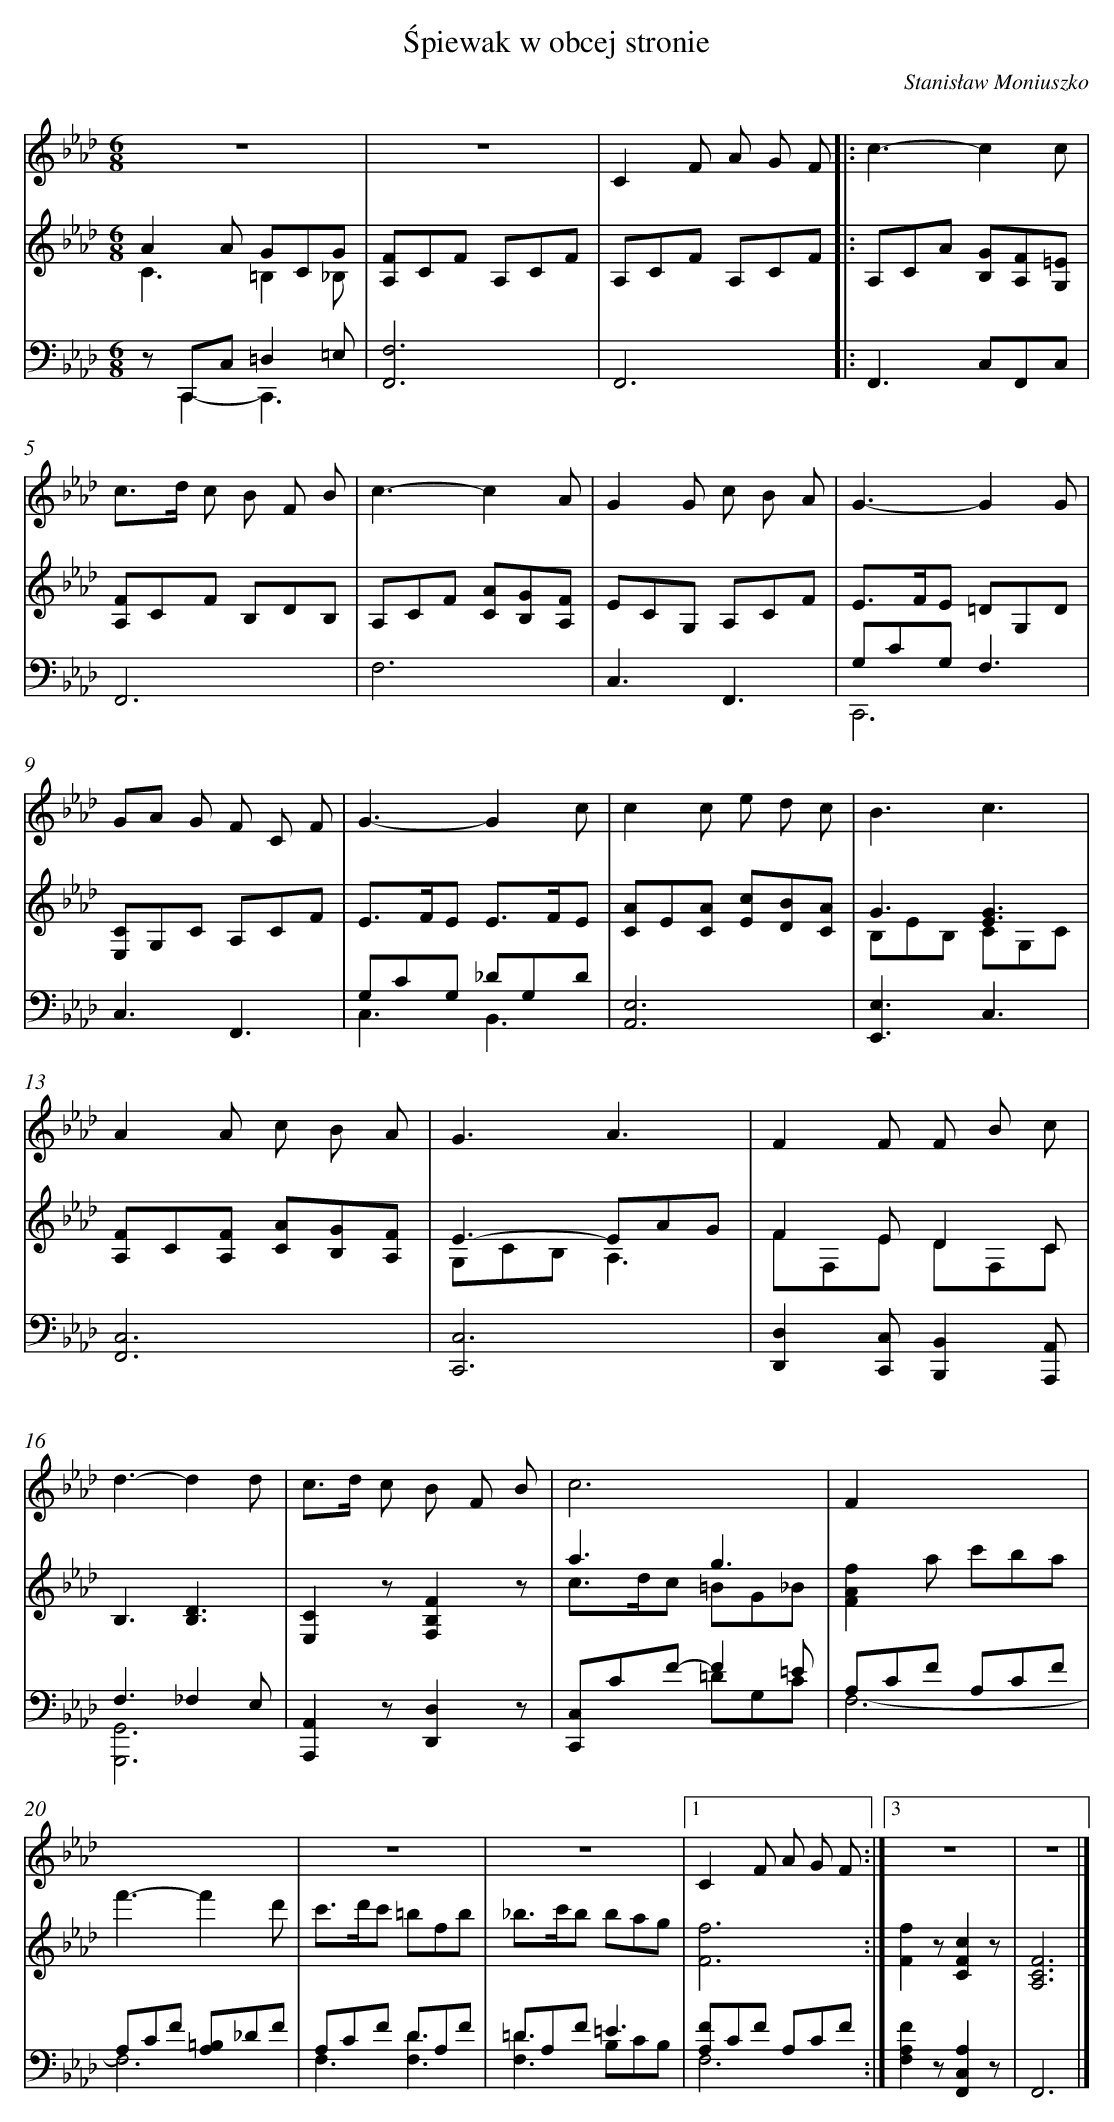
X:1
T: Śpiewak w obcej stronie
C: Stanisław Moniuszko
L: 1/8
M: 6/8
V: 1 clef=treble
V: 2 clef=treble
V: 3 clef=bass
K: Ab
[V:1] z6 |
[V:2] A2A GCG & C3=B,2_B, |
[V:3] z C,,C,=D,2=E, & xC,,2-C,,3 |
[V:1] z6 |
[V:2] [FA,]CF A,CF |
[V:3] [F,6F,,6] |
[V:1] C2F A G F ]|:
[V:2] A,CF A,CF ]|:
[V:3] F,,6 ]|:
[V:1] c3-c2c |
[V:2] A,CA [GB,][FA,][=EG,] |
[V:3] F,,2>C,2F,,C, |
[V:1] c>d c B F B |
[V:2] [FA,]CF B,DB, |
[V:3] F,,6 |
[V:1] c3-c2A |
[V:2] A,CF [AC][GB,][FA,] |
[V:3] F,6 |
[V:1] G2G c B A |
[V:2] ECG, A,CF |
[V:3] C,3F,,3 |
[V:1] G3-G2G |
[V:2] E>FE =DG,D |
[V:3] G,CG,F,3 & C,,6 |
[V:1] GA G F C F |
[V:2] [CE,]G,C A,CF |
[V:3] C,3F,,3 |
[V:1] G3-G2c |
[V:2] E>FE E>FE |
[V:3] G,CG, _DG,D & C,3B,,3 |
[V:1] c2c e d c |
[V:2] [AC]E[AC] [cE][BD][AC] |
[V:3] [E,6A,,6] |
[V:1] B3c3 |
[V:2] G3[G3E3] & B,EB, CG,C |
[V:3] [E,3E,,3]C,3 |
[V:1] A2A c B A |
[V:2] [FA,]C[FA,] [AC][GB,][FA,] |
[V:3] [C,6F,,6] |
[V:1] G3A3 |
[V:2] E2>-E2AG & G,CB,A,3 |
[V:3] [C,6C,,6] |
[V:1] F2F F B c |
[V:2] F2ED2C & FF,E DF,C |
[V:3] [D,2D,,2][C,C,,][B,,2B,,,2][A,,A,,,] |
[V:1] d3-d2d |
[V:2] B,3[D3B,3] |
[V:3] F,3_F,2E, & [G,,6G,,,6] |
[V:1] c>d c B F B |
[V:2] [C2E,2]z[F2B,2F,2]z |
[V:3] [A,,2A,,,2]z[D,2D,,2]z |
[V:1] c6 |
[V:2] a3g3 & c>dc =BG_B |
[V:3] [C,C,,]CF-F2=E & x2>=D2G,C |
[V:1] F2xx3 |
[V:2] [f2A2F2]a c'ba |
[V:3] A,CF A,CF & F,6- |
[V:1] x6 |
[V:2] f'3-f'2d' |
[V:3] A,CF [=B,A,]_DF & F,6 |
[V:1] z6 |
[V:2] c'>d'c' =bfb |
[V:3] A,CF DA,F & F,3[D3F,3] |
[V:1] z6 |[1
[V:2] _b>c'b bag |
[V:3] =DA,F=E3 & [=D2F,2]>B,2CB, |
[V:1] C2F A G F :|][3
[V:2] [f6F6] :|]
[V:3] [FA,]CF A,CF & F,6 :|]
[V:1] z6 |
[V:2] [f2F2]z[c2F2C2]z |
[V:3] [F2A,2F,2]z[A,2C,2F,,2]z |
[V:1] z6 |]
[V:2] [F6C6A,6] |]
[V:3] F,,6 |]
